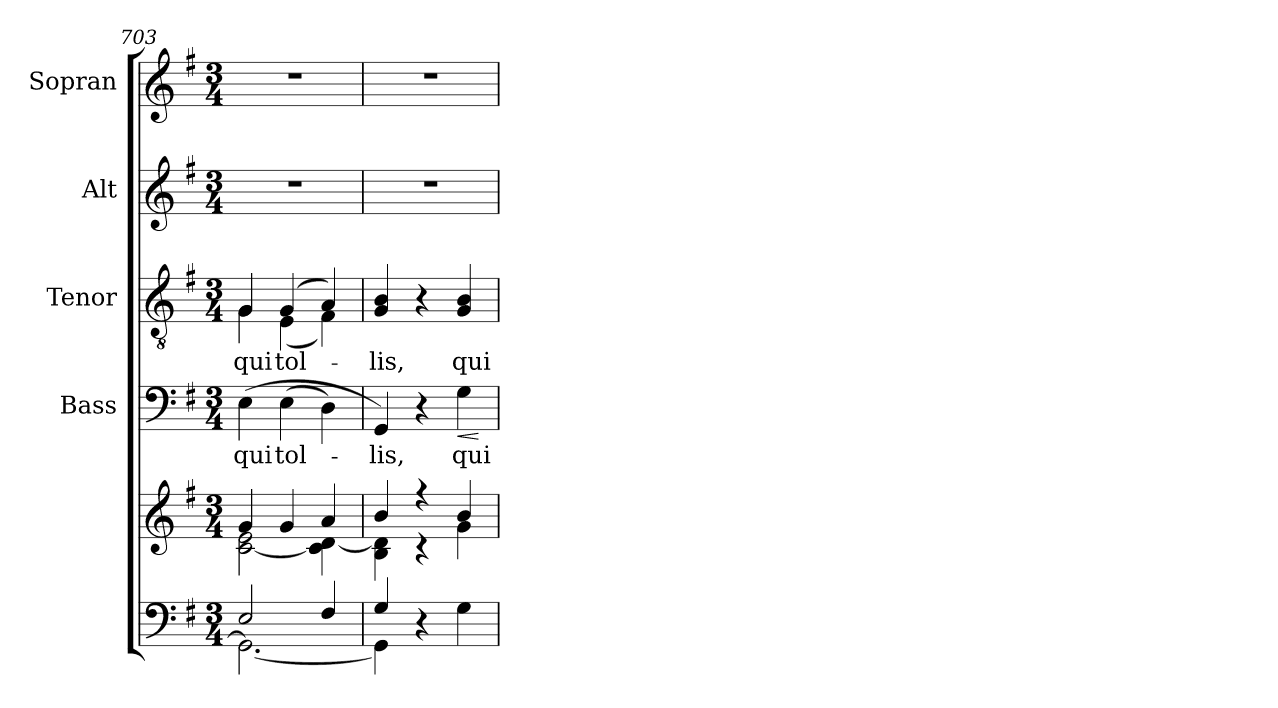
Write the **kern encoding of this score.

**kern	**kern	**kern	**text	**dynam	**kern	**text	**kern	**kern
*part5	*part5	*part4	*part4	*part4	*part3	*part3	*part2	*part1
*staff6	*staff5	*staff4	*staff4	*staff4	*staff3	*staff3	*staff2	*staff1
*	*	*I"Bass	*	*	*I"Tenor	*	*I"Alt	*I"Sopran
*	*	*I'B.	*	*	*I'T.	*	*I'A.	*I'S.
*clefF4	*clefG2	*clefF4	*	*	*clefGv2	*	*clefG2	*clefG2
*k[f#]	*k[f#]	*k[f#]	*	*	*k[f#]	*	*k[f#]	*k[f#]
*G:	*G:	*G:	*	*	*G:	*	*G:	*G:
*M3/4	*M3/4	*M3/4	*	*	*M3/4	*	*M3/4	*M3/4
=703	=703	=703	=703	=703	=703	=703	=703	=703
*^	*^	*	*	*	*	*	*	*
!	!	!	!	!	!LO:LY:b	!	!	!LO:LY:b	!	!
*	*	*	*	*	*	*	*^	*	*	*
2E/	2.GG\_	4g/	[<2c\ 2e\	(>4E\	qui	.	4G/	4G\	qui	2.r	2.r
!	!	!	!	!	!LO:LY:b	!	!	!	!LO:LY:b	!	!
.	.	4g/	.	(>4E\	tol-	.	(4G/	(<4E\	tol-	.	.
4F#/	.	4a/	4c\] [<4d\	4D\)	.	.	4A/)	4F#\)	.	.	.
!!LO:PB:g=z
=704	=704	=704	=704	=704	=704	=704	=704	=704	=704	=704	=704
!	!	!	!	!	!LO:LY:b	!	!	!	!LO:LY:b	!	!
*	*	*	*	*	*	*	*v	*v	*	*	*
4G/	4GG\]	4b/	4B\ 4d\]	4GG/)	-lis,	.	4G/ 4B/	-lis,	2.r	2.r
4r	2ryy	4r	4r	4r	.	.	4r	.	.	.
!	!	!	!	!	!LO:LY:b	!LO:HP:b	!	!LO:LY:b	!	!
4G\	.	4b/	4g\	4G\	qui	<	4G/ 4B/	qui	.	.
*v	*v	*	*	*	*	*	*	*	*	*
*	*v	*v	*	*	*	*	*	*	*
.	.	.	.	[	.	.	.	.
=	=	=	=	=	=	=	=	=
*-	*-	*-	*-	*-	*-	*-	*-	*-
